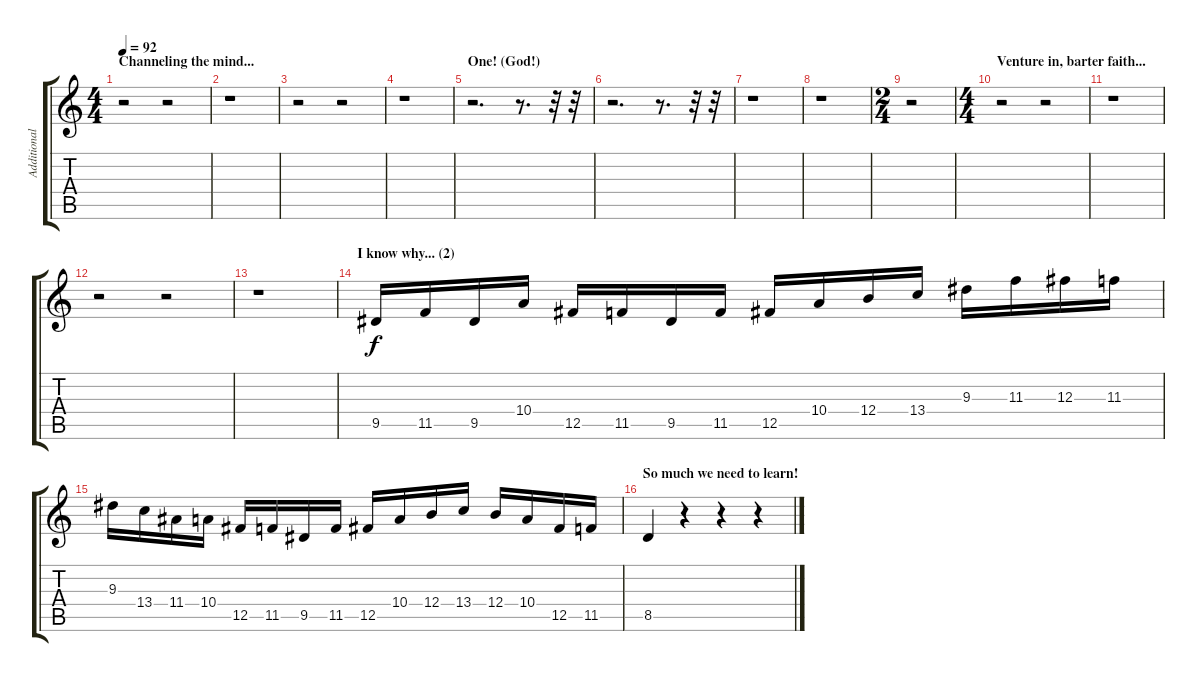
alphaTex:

\track ("Additional Guitar" "Additional") {instrument overdrivenguitar}
\staff {score tabs}
\tuning (Eb4 B3 Gb3 B2 Gb2 B1) {hide}
\ts (4 4)
\section ("" "Channeling the mind...")
\tempo 92
\clef g2
\ks c
r.2{dy f} r.2 |
r.1 |
r.2 r.2 |
r.1 |
\section ("" "One! (God!)")
r.2{d} r.8{d} r.32 r.32 |
r.2{d} r.8{d} r.32 r.32 |
r.1 |
r.1 |
\ts (2 4)
r.2 |
\ts (4 4)
\section ("" "Venture in, barter faith...")
r.2 r.2 |
r.1 |
r.2 r.2 |
r.1 |
\section ("" "I know why... (2)")
9.5.16 11.5.16 9.5.16 10.4.16 12.5.16 11.5.16 9.5.16 11.5.16 12.5.16 10.4.16 12.4.16 13.4.16 9.3.16 11.3.16 12.3.16 11.3.16 |
9.3.16 13.4.16 11.4.16 10.4.16 12.5.16 11.5.16 9.5.16 11.5.16 12.5.16 10.4.16 12.4.16 13.4.16 12.4.16 10.4.16 12.5.16 11.5.16 |
\section ("" "So much we need to learn!")
8.5.4 r.4 r.4 r.4
